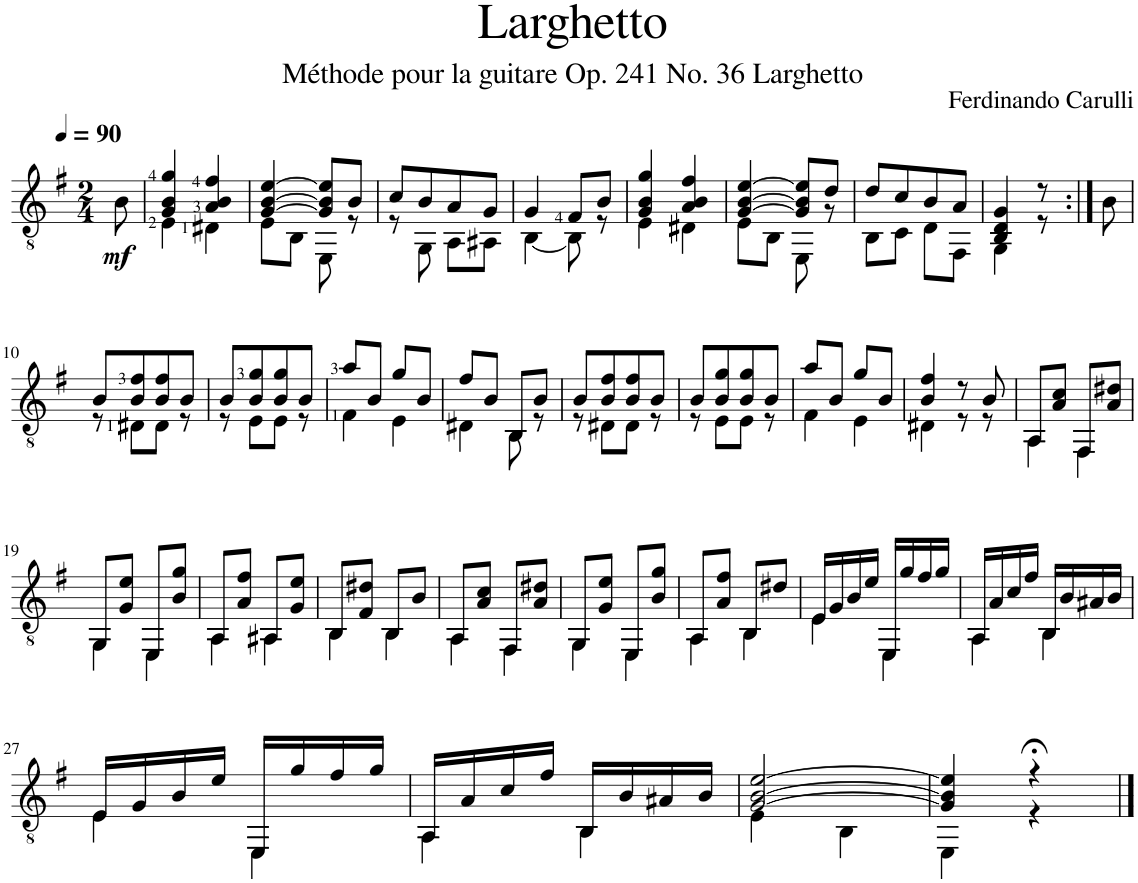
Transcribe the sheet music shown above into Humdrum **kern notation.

**kern	**dynam
*part1	*part1
*staff1	*staff1
*I"Classical Guitar	*
*I'Guit.	*
*clefGv2	*
*k[f#]	*
*M2/4	*
*MM90	*
=1	=1
!	!LO:DY:b
8B\	mf
=2	=2
*^	*
4G/ 4B/ 4g/	4E\	.
4A/ 4B/ 4f#/	4D#X\	.
=3	=3	=3
[>4G/ [4B/ [4e/	8E\L	.
.	8BB\J	.
8G/] 8B/] 8e/]L	8EE\	.
8B/J	8r	.
=4	=4	=4
8c/L	8r	.
8B/	8GG\	.
8A/	8AA\L	.
8G/J	8AA#X\J	.
=5	=5	=5
4G/	[4BB\	.
8F#/L	8BB\]	.
8B/J	8r	.
=6	=6	=6
4G/ 4B/ 4g/	4E\	.
4A/ 4B/ 4f#/	4D#X\	.
=7	=7	=7
[>4G/ [4B/ [4e/	8E\L	.
.	8BB\J	.
8G/] 8B/] 8e/]L	8EE\	.
8d/J	8r	.
=8	=8	=8
8d/L	8BB\L	.
8c/	8C\J	.
8B/	8D\L	.
8A/J	8FF#\J	.
=9	=9	=9
4BB/ 4D/ 4G/	4GG\	.
8r	8r	.
*v	*v	*
=9X1:|!	=9X1:|!
8B\	.
!!LO:LB:g=z
=10	=10
*^	*
8B/L	8r	.
8B/ 8f#/	8D#X\L	.
8B/ 8f#/	8D#\J	.
8B/J	8r	.
=11	=11	=11
8B/L	8r	.
8B/ 8g/	8E\L	.
8B/ 8g/	8E\J	.
8B/J	8r	.
=12	=12	=12
8a/L	4F#\	.
8B/J	.	.
8g/L	4E\	.
8B/J	.	.
=13	=13	=13
8f#/L	4D#X\	.
8B/J	.	.
8BB/L	8BB\	.
8B/J	8r	.
=14	=14	=14
8B/L	8r	.
8B/ 8f#/	8D#X\L	.
8B/ 8f#/	8D#\J	.
8B/J	8r	.
=15	=15	=15
8B/L	8r	.
8B/ 8g/	8E\L	.
8B/ 8g/	8E\J	.
8B/J	8r	.
=16	=16	=16
8a/L	4F#\	.
8B/J	.	.
8g/L	4E\	.
8B/J	.	.
=17	=17	=17
4B/ 4f#/	4D#X\	.
8r	8r	.
8B/	8r	.
=18	=18	=18
8AA/L	4AA\	.
8A/ 8c/J	.	.
8FF#/L	4FF#\	.
8A/ 8d#X/J	.	.
!!LO:LB:g=z	!!
=19	=19	=19
8GG/L	4GG\	.
8G/ 8e/J	.	.
8EE/L	4EE\	.
8B/ 8g/J	.	.
=20	=20	=20
8AA/L	4AA\	.
8A/ 8f#/J	.	.
8AA#X/L	4AA#\	.
8G/ 8e/J	.	.
=21	=21	=21
8BB/L	4BB\	.
8F#/ 8d#X/J	.	.
8BB/L	4BB\	.
8B/J	.	.
=22	=22	=22
8AA/L	4AA\	.
8A/ 8c/J	.	.
8FF#/L	4FF#\	.
8A/ 8d#X/J	.	.
=23	=23	=23
8GG/L	4GG\	.
8G/ 8e/J	.	.
8EE/L	4EE\	.
8B/ 8g/J	.	.
=24	=24	=24
8AA/L	4AA\	.
8A/ 8f#/J	.	.
8BB/L	4BB\	.
8d#X/J	.	.
=25	=25	=25
16E/LL	4E\	.
16G/	.	.
16B/	.	.
16e/JJ	.	.
16EE/LL	4EE\	.
16g/	.	.
16f#/	.	.
16g/JJ	.	.
=26	=26	=26
16AA/LL	4AA\	.
16A/	.	.
16c/	.	.
16f#/JJ	.	.
16BB/LL	4BB\	.
16B/	.	.
16A#X/	.	.
16B/JJ	.	.
!!LO:LB:g=z	!!
=27	=27	=27
16E/LL	4E\	.
16G/	.	.
16B/	.	.
16e/JJ	.	.
16EE/LL	4EE\	.
16g/	.	.
16f#/	.	.
16g/JJ	.	.
=28	=28	=28
16AA/LL	4AA\	.
16A/	.	.
16c/	.	.
16f#/JJ	.	.
16BB/LL	4BB\	.
16B/	.	.
16A#X/	.	.
16B/JJ	.	.
=29	=29	=29
[2G/ [2B/ [2e/	4E\	.
.	4BB\	.
=30	=30	=30
4G/] 4B/] 4e/]	4EE\	.
4r;<	4r	.
*v	*v	*
==	==
*-	*-
